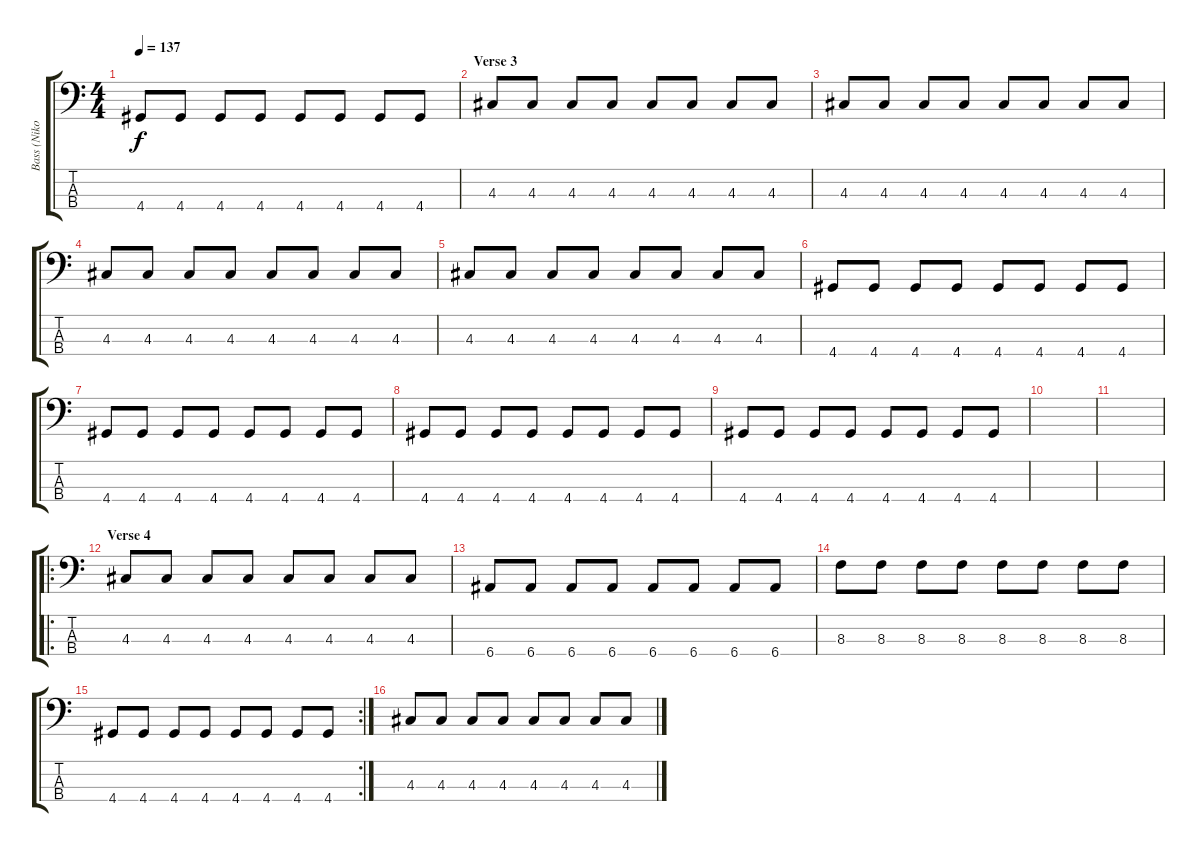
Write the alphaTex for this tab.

\track ("Bass (Nikolai)" "Bass (Niko") {instrument electricbassfinger}
\staff {score tabs}
\tuning (G2 D2 A1 E1) {hide}
\ts (4 4)
\tempo 137
\clef f4
\ks c
4.4.8{dy f} 4.4.8 4.4.8 4.4.8 4.4.8 4.4.8 4.4.8 4.4.8 |
\section ("" "Verse 3")
4.3.8 4.3.8 4.3.8 4.3.8 4.3.8 4.3.8 4.3.8 4.3.8 |
4.3.8 4.3.8 4.3.8 4.3.8 4.3.8 4.3.8 4.3.8 4.3.8 |
4.3.8 4.3.8 4.3.8 4.3.8 4.3.8 4.3.8 4.3.8 4.3.8 |
4.3.8 4.3.8 4.3.8 4.3.8 4.3.8 4.3.8 4.3.8 4.3.8 |
4.4.8 4.4.8 4.4.8 4.4.8 4.4.8 4.4.8 4.4.8 4.4.8 |
4.4.8 4.4.8 4.4.8 4.4.8 4.4.8 4.4.8 4.4.8 4.4.8 |
4.4.8 4.4.8 4.4.8 4.4.8 4.4.8 4.4.8 4.4.8 4.4.8 |
4.4.8 4.4.8 4.4.8 4.4.8 4.4.8 4.4.8 4.4.8 4.4.8 |
|
|
\ro
\section ("" "Verse 4")
4.3.8 4.3.8 4.3.8 4.3.8 4.3.8 4.3.8 4.3.8 4.3.8 |
6.4.8 6.4.8 6.4.8 6.4.8 6.4.8 6.4.8 6.4.8 6.4.8 |
8.3.8 8.3.8 8.3.8 8.3.8 8.3.8 8.3.8 8.3.8 8.3.8 |
\rc 2
4.4.8 4.4.8 4.4.8 4.4.8 4.4.8 4.4.8 4.4.8 4.4.8 |
4.3.8 4.3.8 4.3.8 4.3.8 4.3.8 4.3.8 4.3.8 4.3.8
